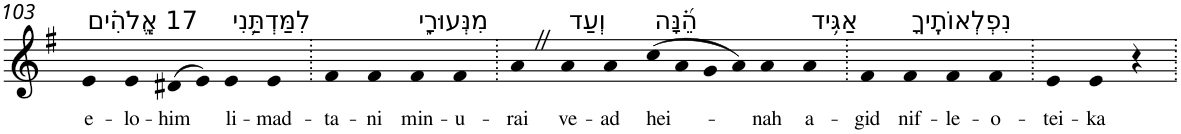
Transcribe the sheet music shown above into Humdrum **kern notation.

**kern	**text
*part1	*part1
*staff1	*staff1
*I"Piano	*
*I'Pno	*
!!LO:PB:g=z
*clefG2	*
*k[f#]	*
*G:	*
=103	=103
!LO:TX:a:t=17 אֱֽלֹהִ֗ים	!
!	!LO:LY:b
4e	e-
!	!LO:LY:b
4e	-lo-
!	!LO:LY:b
(>8d#X	-him
8e)	.
!LO:TX:a:t=לִמַּדְתַּ֥נִי	!
!	!LO:LY:b
4e	li-
!	!LO:LY:b
4e	-mad-
=104.	=104.
!	!LO:LY:b
4f#	-ta-
!	!LO:LY:b
4f#	-ni
!LO:TX:a:t=מִנְּעוּרָ֑י	!
!	!LO:LY:b
4f#	min-
!	!LO:LY:b
4f#	-u-
=105.	=105.
!	!LO:LY:b
4aZ	-rai
!LO:TX:a:t=וְעַד	!
!	!LO:LY:b
4a	ve-
!	!LO:LY:b
4a	-ad
!LO:TX:a:t=הֵ֝֗נָּה	!
!	!LO:LY:b
(>8cc	hei-
8a	.
8g	.
8a)	.
!	!LO:LY:b
4a	-nah
!LO:TX:a:t=אַגִּ֥יד	!
!	!LO:LY:b
4a	a-
=106.	=106.
!	!LO:LY:b
4f#	-gid
!LO:TX:a:t=נִפְלְאוֹתֶֽיךָ	!
!	!LO:LY:b
4f#	nif-
!	!LO:LY:b
4f#	-le-
!	!LO:LY:b
4f#	-o-
=107.	=107.
!	!LO:LY:b
4e	-tei-
!	!LO:LY:b
4e	-ka
4r	.
=.	=.
*-	*-
